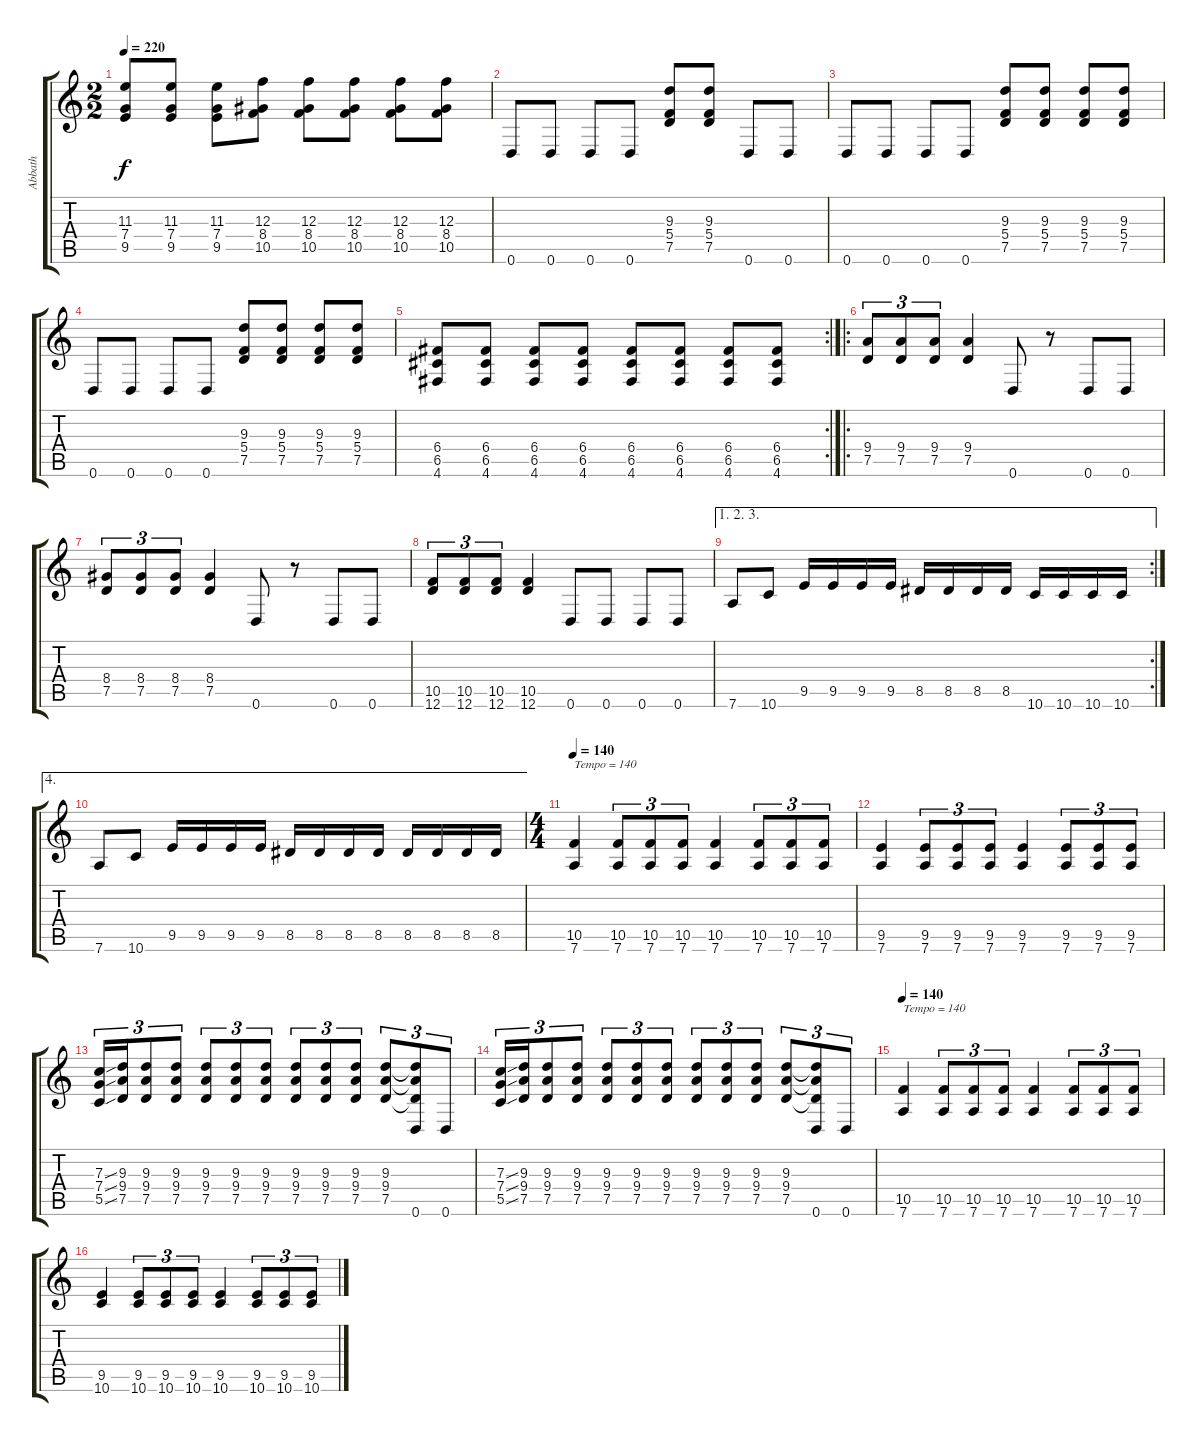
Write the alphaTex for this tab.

\track ("Abbath" "Abbath") {instrument distortionguitar}
\staff {score tabs}
\tuning (D4 A3 F3 C3 G2 D2) {hide}
\ts (2 2)
\tempo 220
\clef g2
\ks c
(11.3 7.4 9.5).8{dy f} (11.3 7.4 9.5).8 (11.3 7.4 9.5).8 (12.3 8.4 10.5).8 (12.3 8.4 10.5).8 (12.3 8.4 10.5).8 (12.3 8.4 10.5).8 (12.3 8.4 10.5).8 |
0.6.8 0.6.8 0.6.8 0.6.8 (9.3 5.4 7.5).8 (9.3 5.4 7.5).8 0.6.8 0.6.8 |
0.6.8 0.6.8 0.6.8 0.6.8 (9.3 5.4 7.5).8 (9.3 5.4 7.5).8 (9.3 5.4 7.5).8 (9.3 5.4 7.5).8 |
0.6.8 0.6.8 0.6.8 0.6.8 (9.3 5.4 7.5).8 (9.3 5.4 7.5).8 (9.3 5.4 7.5).8 (9.3 5.4 7.5).8 |
\rc 2
(6.4 6.5 4.6).8 (6.4 6.5 4.6).8 (6.4 6.5 4.6).8 (6.4 6.5 4.6).8 (6.4 6.5 4.6).8 (6.4 6.5 4.6).8 (6.4 6.5 4.6).8 (6.4 6.5 4.6).8 |
\ro
(9.4 7.5).8{tu (3 2)} (9.4 7.5).8{tu (3 2)} (9.4 7.5).8{tu (3 2)} (9.4 7.5).4 0.6.8 r.8 0.6.8 0.6.8 |
(8.4 7.5).8{tu (3 2)} (8.4 7.5).8{tu (3 2)} (8.4 7.5).8{tu (3 2)} (8.4 7.5).4 0.6.8 r.8 0.6.8 0.6.8 |
(10.5 12.6).8{tu (3 2)} (10.5 12.6).8{tu (3 2)} (10.5 12.6).8{tu (3 2)} (10.5 12.6).4 0.6.8 0.6.8 0.6.8 0.6.8 |
\ae (1 2 3)
\rc 2
7.6.8 10.6.8 9.5.16 9.5.16 9.5.16 9.5.16 8.5.16 8.5.16 8.5.16 8.5.16 10.6.16 10.6.16 10.6.16 10.6.16 |
\ae 4
7.6.8 10.6.8 9.5.16 9.5.16 9.5.16 9.5.16 8.5.16 8.5.16 8.5.16 8.5.16 8.5.16 8.5.16 8.5.16 8.5.16 |
\ts (4 4)
\tempo 140
(10.5 7.6).4{txt "Tempo = 140"} (10.5 7.6).8{tu (3 2)} (10.5 7.6).8{tu (3 2)} (10.5 7.6).8{tu (3 2)} (10.5 7.6).4 (10.5 7.6).8{tu (3 2)} (10.5 7.6).8{tu (3 2)} (10.5 7.6).8{tu (3 2)} |
(9.5 7.6).4 (9.5 7.6).8{tu (3 2)} (9.5 7.6).8{tu (3 2)} (9.5 7.6).8{tu (3 2)} (9.5 7.6).4 (9.5 7.6).8{tu (3 2)} (9.5 7.6).8{tu (3 2)} (9.5 7.6).8{tu (3 2)} |
(7.3{ss} 7.4{ss} 5.5{ss}).16{tu (3 2)} (9.3 9.4 7.5).16{tu (3 2)} (9.3 9.4 7.5).8{tu (3 2)} (9.3 9.4 7.5).8{tu (3 2)} (9.3 9.4 7.5).8{tu (3 2)} (9.3 9.4 7.5).8{tu (3 2)} (9.3 9.4 7.5).8{tu (3 2)} (9.3 9.4 7.5).8{tu (3 2)} (9.3 9.4 7.5).8{tu (3 2)} (9.3 9.4 7.5).8{tu (3 2)} (9.3 9.4 7.5).8{tu (3 2)} (9.3{t} 9.4{t} 7.5{t} 0.6).8{tu (3 2)} 0.6.8{tu (3 2)} |
(7.3{ss} 7.4{ss} 5.5{ss}).16{tu (3 2)} (9.3 9.4 7.5).16{tu (3 2)} (9.3 9.4 7.5).8{tu (3 2)} (9.3 9.4 7.5).8{tu (3 2)} (9.3 9.4 7.5).8{tu (3 2)} (9.3 9.4 7.5).8{tu (3 2)} (9.3 9.4 7.5).8{tu (3 2)} (9.3 9.4 7.5).8{tu (3 2)} (9.3 9.4 7.5).8{tu (3 2)} (9.3 9.4 7.5).8{tu (3 2)} (9.3 9.4 7.5).8{tu (3 2)} (9.3{t} 9.4{t} 7.5{t} 0.6).8{tu (3 2)} 0.6.8{tu (3 2)} |
\tempo 140
(10.5 7.6).4{txt "Tempo = 140"} (10.5 7.6).8{tu (3 2)} (10.5 7.6).8{tu (3 2)} (10.5 7.6).8{tu (3 2)} (10.5 7.6).4 (10.5 7.6).8{tu (3 2)} (10.5 7.6).8{tu (3 2)} (10.5 7.6).8{tu (3 2)} |
(9.5 10.6).4 (9.5 10.6).8{tu (3 2)} (9.5 10.6).8{tu (3 2)} (9.5 10.6).8{tu (3 2)} (9.5 10.6).4 (9.5 10.6).8{tu (3 2)} (9.5 10.6).8{tu (3 2)} (9.5 10.6).8{tu (3 2)}
